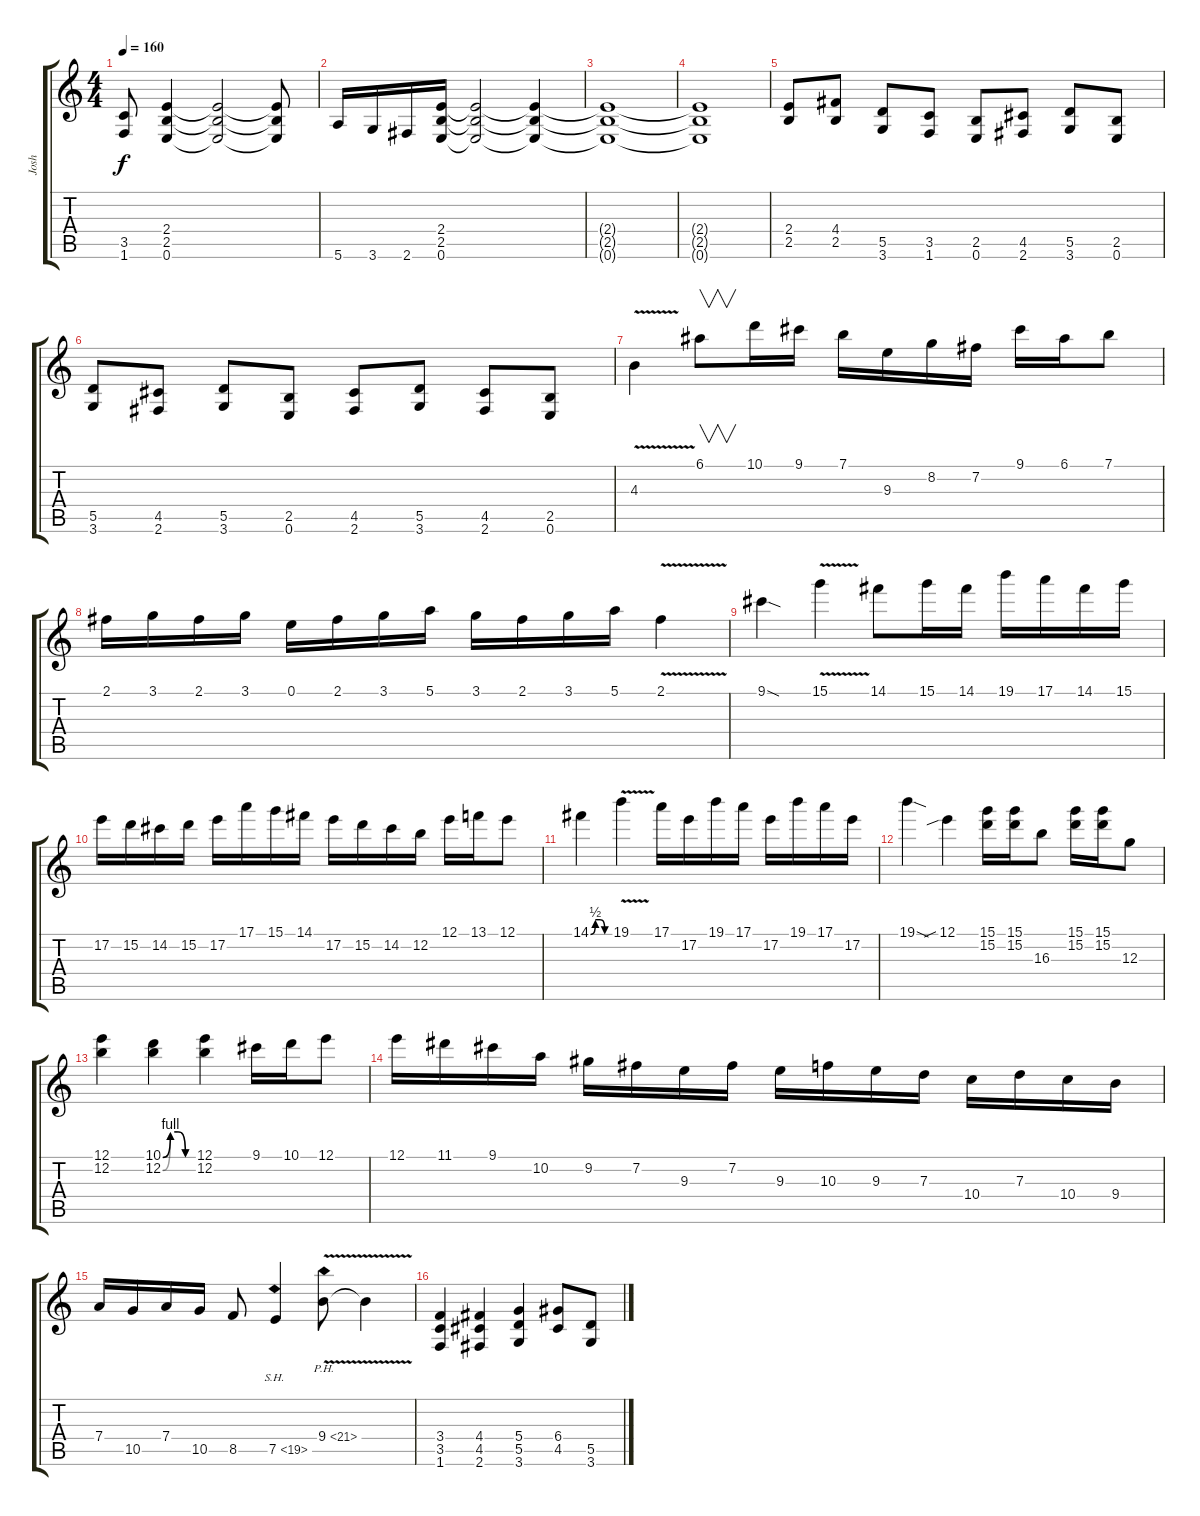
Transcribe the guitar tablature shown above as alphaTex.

\track ("Josh" "Josh") {instrument distortionguitar}
\staff {score tabs}
\tuning (E4 B3 G3 D3 A2 E2) {hide}
\ts (4 4)
\tempo 160
\clef g2
\ks c
(3.5 1.6).8{dy f} (2.4 2.5 0.6).4 (2.4{t} 2.5{t} 0.6{t}).2 (2.4{t} 2.5{t} 0.6{t}).8 |
5.6.16 3.6.16 2.6.16 (2.4 2.5 0.6).16 (2.4{t} 2.5{t} 0.6{t}).2 (2.4{t} 2.5{t} 0.6{t}).4 |
(2.4{t} 2.5{t} 0.6{t}).1 |
(2.4{t} 2.5{t} 0.6{t}).1 |
(2.4 2.5).8 (4.4 2.5).8 (5.5 3.6).8 (3.5 1.6).8 (2.5 0.6).8 (4.5 2.6).8 (5.5 3.6).8 (2.5 0.6).8 |
(5.5 3.6).8 (4.5 2.6).8 (5.5 3.6).8 (2.5 0.6).8 (4.5 2.6).8 (5.5 3.6).8 (4.5 2.6).8 (2.5 0.6).8 |
4.3{v}.4 6.1.8{v} 10.1.16 9.1.16 7.1.16 9.3.16 8.2.16 7.2.16 9.1.16 6.1.16 7.1.8 |
2.1.16 3.1.16 2.1.16 3.1.16 0.1.16 2.1.16 3.1.16 5.1.16 3.1.16 2.1.16 3.1.16 5.1.16 2.1{v}.4 |
9.1{sod}.4 15.1{v}.4 14.1.8 15.1.16 14.1.16 19.1.16 17.1.16 14.1.16 15.1.16 |
17.2.16 15.2.16 14.2.16 15.2.16 17.2.16 17.1.16 15.1.16 14.1.16 17.2.16 15.2.16 14.2.16 12.2.16 12.1.16 13.1.16 12.1.8 |
14.1{be (custom 0 0 15 2 30 2 45 0 60 0)}.4 19.1{v}.4 17.1.16 17.2.16 19.1.16 17.1.16 17.2.16 19.1.16 17.1.16 17.2.16 |
19.1{sod}.4 12.1{sib}.4 (15.1 15.2).16 (15.1 15.2).16 16.3.8 (15.1 15.2).16 (15.1 15.2).16 12.3.8 |
(12.1 12.2).4 (10.1{be (custom 0 0 15 4 30 4 45 0 60 0)} 12.2{be (custom 0 0 15 4 30 4 45 0 60 0)}).4 (12.1 12.2).4 9.1.16 10.1.16 12.1.8 |
12.1.16 11.1.16 9.1.16 10.2.16 9.2.16 7.2.16 9.3.16 7.2.16 9.3.16 10.3.16 9.3.16 7.3.16 10.4.16 7.3.16 10.4.16 9.4.16 |
7.4.16 10.5.16 7.4.16 10.5.16 8.5.8 7.5{sh 12}.4 9.4{ph 12 v}.8 9.4{t}.4 |
(3.4 3.5 1.6).4 (4.4 4.5 2.6).4 (5.4 5.5 3.6).4 (6.4 4.5).8 (5.5 3.6).8
